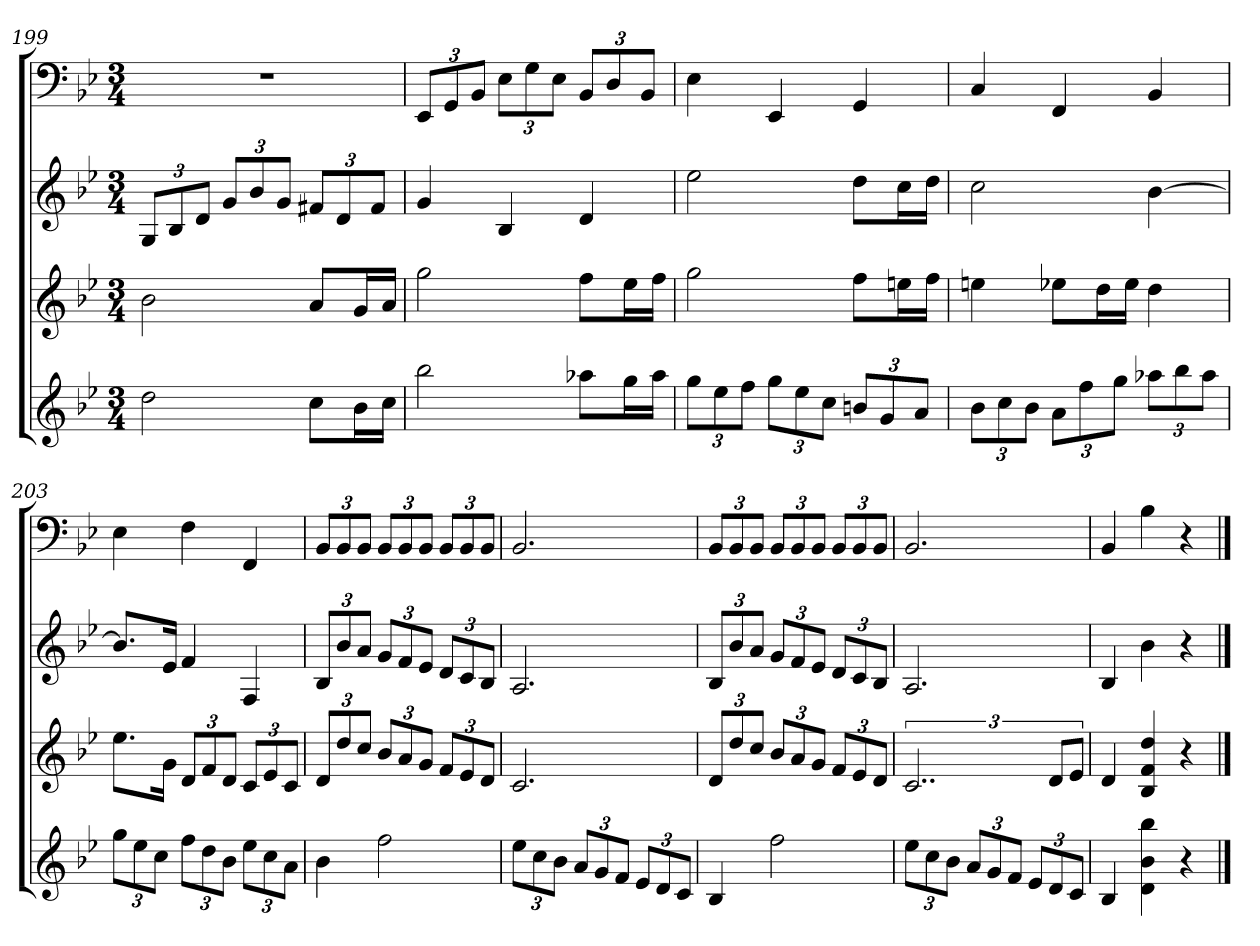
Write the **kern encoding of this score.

**kern	**kern	**kern	**kern
*part4	*part3	*part2	*part1
*staff4	*staff3	*staff2	*staff1
*k[b-e-]	*k[b-e-]	*k[b-e-]	*k[b-e-]
*B-:	*B-:	*B-:	*B-:
*M3/4	*M3/4	*M3/4	*M3/4
=199	=199	=199	=199
2dd	2b-	12GL	2.r
.	.	12B-	.
.	.	12dJ	.
.	.	12gL	.
.	.	12b-	.
.	.	12gJ	.
8ccL	8aL	12f#XL	.
.	.	12d	.
16b-L	16gL	.	.
.	.	12f#J	.
16ccJJ	16aJJ	.	.
=200	=200	=200	=200
2bb-	2gg	4g	12EE-L
.	.	.	12GG
.	.	.	12BB-J
.	.	4B-	12E-L
.	.	.	12G
.	.	.	12E-J
8aa-XL	8ffL	4d	12BB-L
.	.	.	12D
16ggL	16ee-L	.	.
.	.	.	12BB-J
16aa-JJ	16ffJJ	.	.
=201	=201	=201	=201
12ggL	2gg	2ee-	4E-
12ee-	.	.	.
12ffJ	.	.	.
12ggL	.	.	4EE-
12ee-	.	.	.
12ccJ	.	.	.
12bnL	8ffL	8ddL	4GG
12g	.	.	.
.	16eenL	16ccL	.
12aJ	.	.	.
.	16ffJJ	16ddJJ	.
=202	=202	=202	=202
12b-L	4een	2cc	4C
12cc	.	.	.
12b-J	.	.	.
12aL	8ee-XL	.	4FF
12ff	.	.	.
.	16ddL	.	.
12ggJ	.	.	.
.	16ee-JJ	.	.
12aa-XL	4dd	[4b-	4BB-
12bb-	.	.	.
12aa-J	.	.	.
=203	=203	=203	=203
12ggL	8.ee-L	8.b-L]	4E-
12ee-	.	.	.
12ccJ	.	.	.
.	16gJk	16e-Jk	.
12ffL	12dL	4f	4F
12dd	12f	.	.
12b-J	12dJ	.	.
12ee-L	12cL	4F	4FF
12cc	12e-	.	.
12aJ	12cJ	.	.
=204	=204	=204	=204
4b-	12dL	12B-L	12BB-L
.	12dd	12b-	12BB-
.	12ccJ	12aJ	12BB-J
2ff	12b-L	12gL	12BB-L
.	12a	12f	12BB-
.	12gJ	12e-J	12BB-J
.	12fL	12dL	12BB-L
.	12e-	12c	12BB-
.	12dJ	12B-J	12BB-J
=205	=205	=205	=205
12ee-L	2.c	2.A	2.BB-
12cc	.	.	.
12b-J	.	.	.
12aL	.	.	.
12g	.	.	.
12fJ	.	.	.
12e-L	.	.	.
12d	.	.	.
12cJ	.	.	.
=206	=206	=206	=206
4B-	12dL	12B-L	12BB-L
.	12dd	12b-	12BB-
.	12ccJ	12aJ	12BB-J
2ff	12b-L	12gL	12BB-L
.	12a	12f	12BB-
.	12gJ	12e-J	12BB-J
.	12fL	12dL	12BB-L
.	12e-	12c	12BB-
.	12dJ	12B-J	12BB-J
=207	=207	=207	=207
12ee-L	3..c	2.A	2.BB-
12cc	.	.	.
12b-J	.	.	.
12aL	.	.	.
12g	.	.	.
12fJ	.	.	.
12e-L	.	.	.
12d	12dL	.	.
12cJ	12e-J	.	.
=208	=208	=208	=208
4B-	4d	4B-	4BB-
4d 4b- 4bb-	4B- 4f 4dd	4b-	4B-
4r	4r	4r	4r
==	==	==	==
*-	*-	*-	*-
